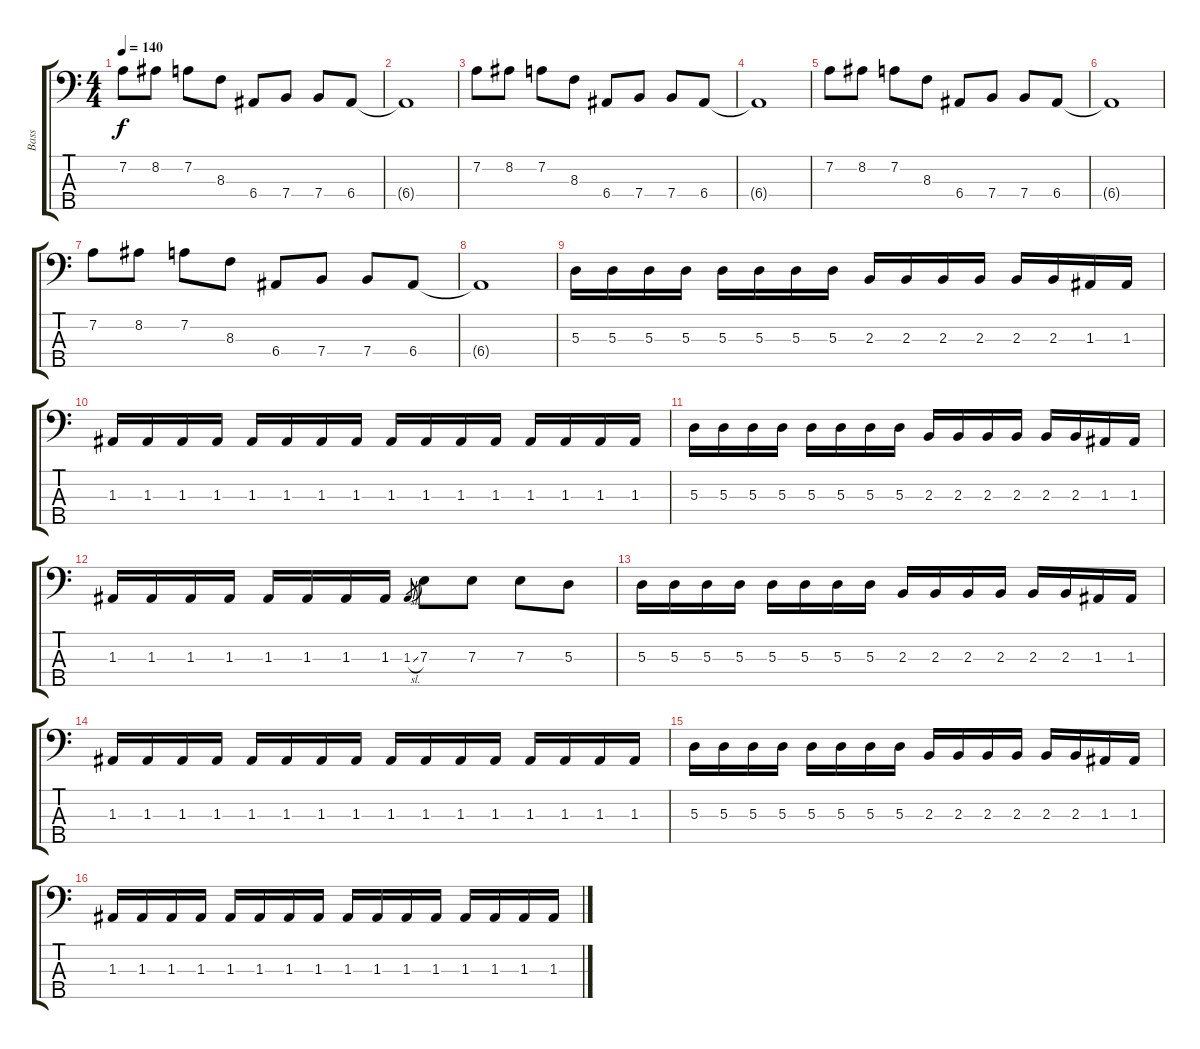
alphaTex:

\track ("Bass" "Bass") {instrument electricbassfinger}
\staff {score tabs}
\tuning (G2 D2 A1 E1 B0) {hide}
\ts (4 4)
\tempo 140
\clef f4
\ks c
7.2.8{dy f} 8.2.8 7.2.8 8.3.8 6.4.8 7.4.8 7.4.8 6.4.8 |
6.4{t}.1 |
7.2.8 8.2.8 7.2.8 8.3.8 6.4.8 7.4.8 7.4.8 6.4.8 |
6.4{t}.1 |
7.2.8 8.2.8 7.2.8 8.3.8 6.4.8 7.4.8 7.4.8 6.4.8 |
6.4{t}.1 |
7.2.8 8.2.8 7.2.8 8.3.8 6.4.8 7.4.8 7.4.8 6.4.8 |
6.4{t}.1 |
5.3.16 5.3.16 5.3.16 5.3.16 5.3.16 5.3.16 5.3.16 5.3.16 2.3.16 2.3.16 2.3.16 2.3.16 2.3.16 2.3.16 1.3.16 1.3.16 |
1.3.16 1.3.16 1.3.16 1.3.16 1.3.16 1.3.16 1.3.16 1.3.16 1.3.16 1.3.16 1.3.16 1.3.16 1.3.16 1.3.16 1.3.16 1.3.16 |
5.3.16 5.3.16 5.3.16 5.3.16 5.3.16 5.3.16 5.3.16 5.3.16 2.3.16 2.3.16 2.3.16 2.3.16 2.3.16 2.3.16 1.3.16 1.3.16 |
1.3.16 1.3.16 1.3.16 1.3.16 1.3.16 1.3.16 1.3.16 1.3.16 1.3{sl}.8{gr} 7.3.8 7.3.8 7.3.8 5.3.8 |
5.3.16 5.3.16 5.3.16 5.3.16 5.3.16 5.3.16 5.3.16 5.3.16 2.3.16 2.3.16 2.3.16 2.3.16 2.3.16 2.3.16 1.3.16 1.3.16 |
1.3.16 1.3.16 1.3.16 1.3.16 1.3.16 1.3.16 1.3.16 1.3.16 1.3.16 1.3.16 1.3.16 1.3.16 1.3.16 1.3.16 1.3.16 1.3.16 |
5.3.16 5.3.16 5.3.16 5.3.16 5.3.16 5.3.16 5.3.16 5.3.16 2.3.16 2.3.16 2.3.16 2.3.16 2.3.16 2.3.16 1.3.16 1.3.16 |
1.3.16 1.3.16 1.3.16 1.3.16 1.3.16 1.3.16 1.3.16 1.3.16 1.3.16 1.3.16 1.3.16 1.3.16 1.3.16 1.3.16 1.3.16 1.3.16
